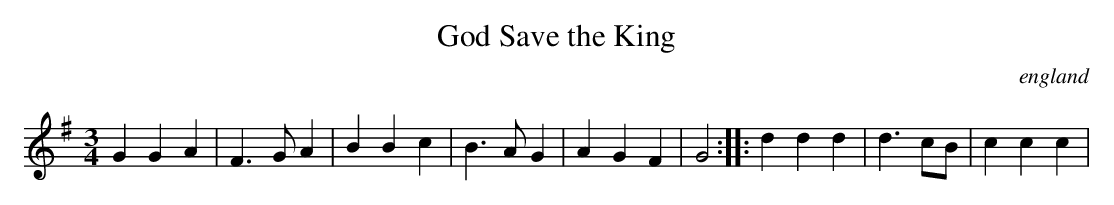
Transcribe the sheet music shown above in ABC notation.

X:1
T:God Save the King
O:england
M:3/4
L:1/8
K:G Major
G2G2A2|""F3GA2|B2B2c2|""B3AG2|A2G2""F2|G4:||:d2d2d2|""d3cB|c2c2c2|"
"c3BA|B2cBAG|B3cd2|((3edc)""B2A2|G6||
